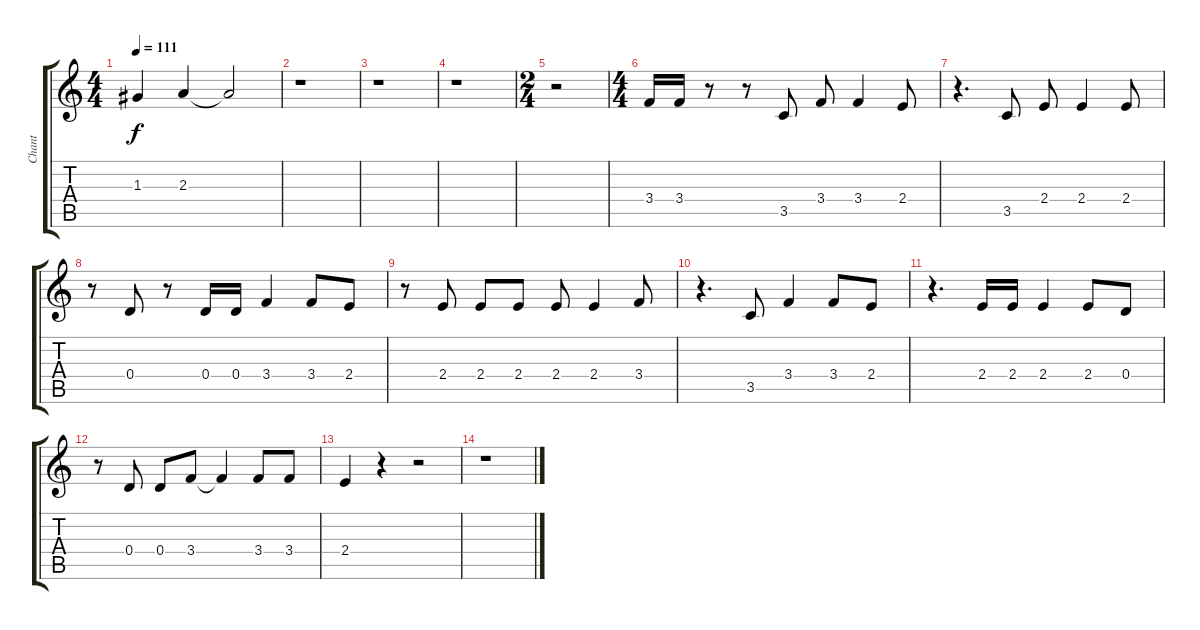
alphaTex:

\track ("Chant" "Chant") {instrument acousticguitarnylon}
\staff {score tabs}
\tuning (E4 B3 G3 D3 A2 E2) {hide}
\ts (4 4)
\tempo 111
\clef g2
\ks c
1.3{t}.4{dy f} 2.3.4 2.3{t}.2 |
r.1 |
r.1 |
r.1 |
\ts (2 4)
r.2 |
\ts (4 4)
3.4.16 3.4.16 r.8 r.8 3.5.8 3.4.8 3.4.4 2.4.8 |
r.4{d} 3.5.8 2.4.8 2.4.4 2.4.8 |
r.8 0.4.8 r.8 0.4.16 0.4.16 3.4.4 3.4.8 2.4.8 |
r.8 2.4.8 2.4.8 2.4.8 2.4.8 2.4.4 3.4.8 |
r.4{d} 3.5.8 3.4.4 3.4.8 2.4.8 |
r.4{d} 2.4.16 2.4.16 2.4.4 2.4.8 0.4.8 |
r.8 0.4.8 0.4.8 3.4.8 3.4{t}.4 3.4.8 3.4.8 |
2.4.4 r.4 r.2 |
r.1
